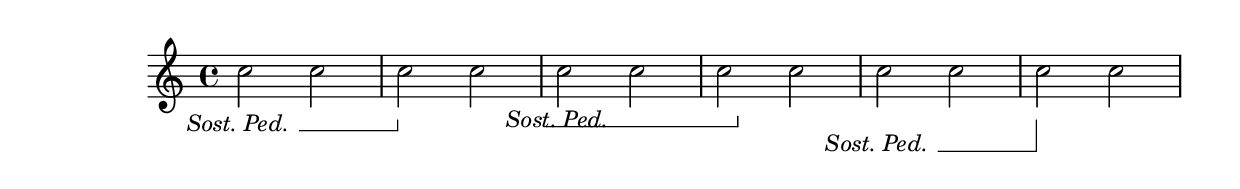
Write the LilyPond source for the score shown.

%% Do not edit this file; it is automatically
%% generated from LSR http://lsr.dsi.unimi.it
%% This file is in the public domain.
\version "2.13.20"

\header {
  lsrtags = "keyboards, tweaks-and-overrides"

  texidoc = "
The appearance of pedal brackets may be altered in different ways.

"
  doctitle = "Fine-tuning pedal brackets"
} % begin verbatim

\paper { ragged-right = ##f }
\relative c'' {
  c2\sostenutoOn c
  c2\sostenutoOff c
  \once \override Staff.PianoPedalBracket #'shorten-pair = #'(-7 . -2)
  c2\sostenutoOn c
  c2\sostenutoOff c
  \once \override Staff.PianoPedalBracket #'edge-height = #'(0 . 3)
  c2\sostenutoOn c
  c2\sostenutoOff c
}
